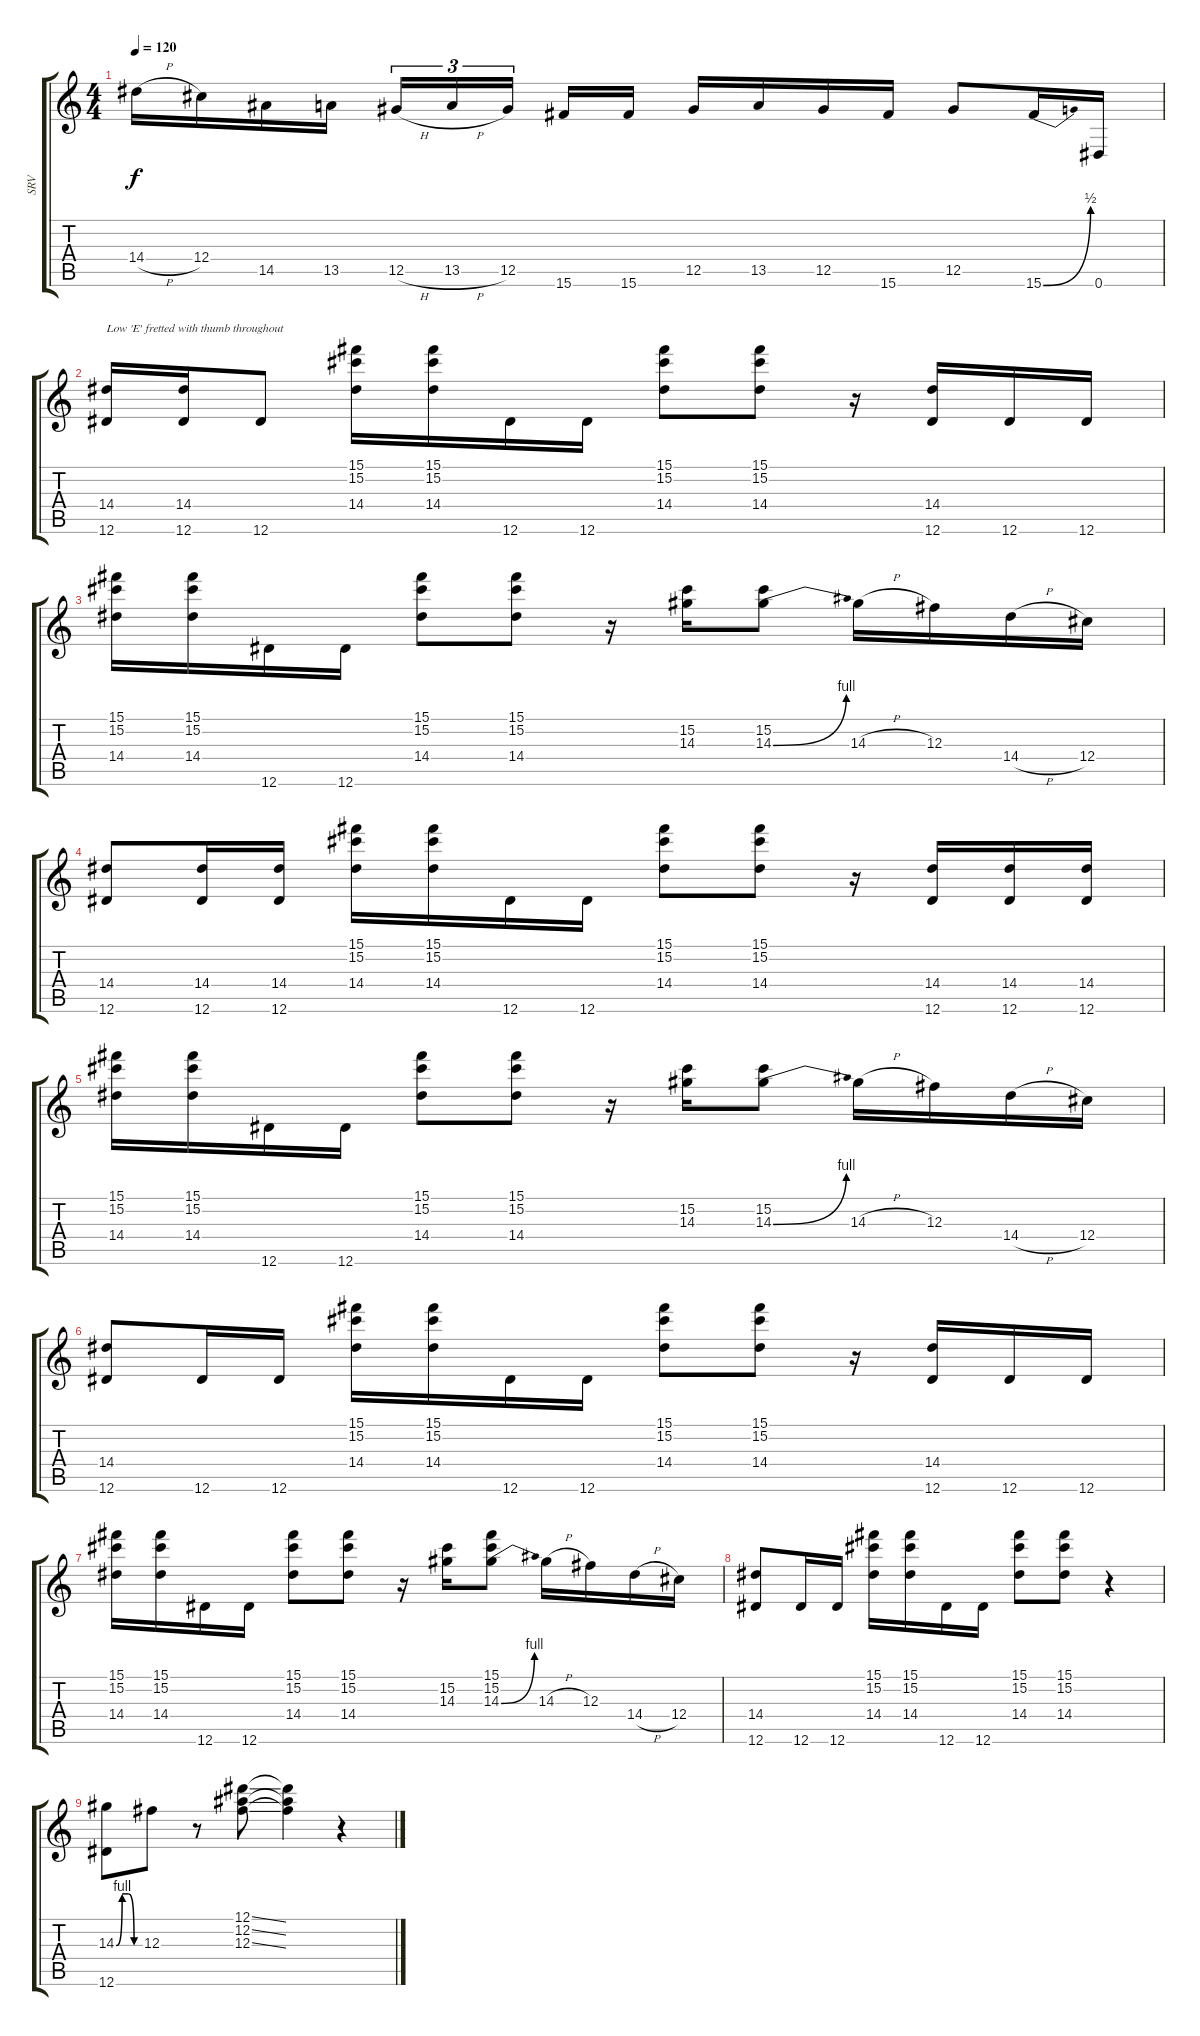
\track ("SRV" "SRV") {instrument overdrivenguitar}
\staff {score tabs}
\tuning (Eb4 Bb3 Gb3 Db3 Ab2 Eb2) {hide}
\ts (4 4)
\tempo 120
\clef g2
\ks c
14.4{h}.16{dy f} 12.4.16 14.5.16 13.5.16 12.5{h}.16{tu (3 2)} 13.5{h}.16{tu (3 2)} 12.5.16{tu (3 2)} 15.6.16 15.6.16 12.5.16 13.5.16 12.5.16 15.6.16 12.5.8 15.6{be (bend 0 0 60 2)}.16 0.6.16 |
(14.4 12.6).16{txt "Low 'E' fretted with thumb throughout"} (14.4 12.6).16 12.6.8 (15.1 15.2 14.4).16 (15.1 15.2 14.4).16 12.6.16 12.6.16 (15.1 15.2 14.4).8 (15.1 15.2 14.4).8 r.16 (14.4 12.6).16 12.6.16 12.6.16 |
(15.1 15.2 14.4).16 (15.1 15.2 14.4).16 12.6.16 12.6.16 (15.1 15.2 14.4).8 (15.1 15.2 14.4).8 r.16 (15.2 14.3).16 (15.2 14.3{be (bend 0 0 60 4)}).8 14.3{h}.16 12.3.16 14.4{h}.16 12.4.16 |
(14.4 12.6).8 (14.4 12.6).16 (14.4 12.6).16 (15.1 15.2 14.4).16 (15.1 15.2 14.4).16 12.6.16 12.6.16 (15.1 15.2 14.4).8 (15.1 15.2 14.4).8 r.16 (14.4 12.6).16 (14.4 12.6).16 (14.4 12.6).16 |
(15.1 15.2 14.4).16 (15.1 15.2 14.4).16 12.6.16 12.6.16 (15.1 15.2 14.4).8 (15.1 15.2 14.4).8 r.16 (15.2 14.3).16 (15.2 14.3{be (bend 0 0 60 4)}).8 14.3{h}.16 12.3.16 14.4{h}.16 12.4.16 |
(14.4 12.6).8 12.6.16 12.6.16 (15.1 15.2 14.4).16 (15.1 15.2 14.4).16 12.6.16 12.6.16 (15.1 15.2 14.4).8 (15.1 15.2 14.4).8 r.16 (14.4 12.6).16 12.6.16 12.6.16 |
(15.1 15.2 14.4).16 (15.1 15.2 14.4).16 12.6.16 12.6.16 (15.1 15.2 14.4).8 (15.1 15.2 14.4).8 r.16 (15.2 14.3).16 (15.1 15.2 14.3{be (bend 0 0 60 4)}).8 14.3{h}.16 12.3.16 14.4{h}.16 12.4.16 |
(14.4 12.6).8 12.6.16 12.6.16 (15.1 15.2 14.4).16 (15.1 15.2 14.4).16 12.6.16 12.6.16 (15.1 15.2 14.4).8 (15.1 15.2 14.4).8 r.4 |
(14.3{be (custom 0 0 15 4 30 4 45 0 60 0)} 12.6).8 12.3.8 r.8 (12.1{ss} 12.2{ss} 12.3{ss}).8 (12.1{t} 12.2{t} 12.3{t}).4 r.4
